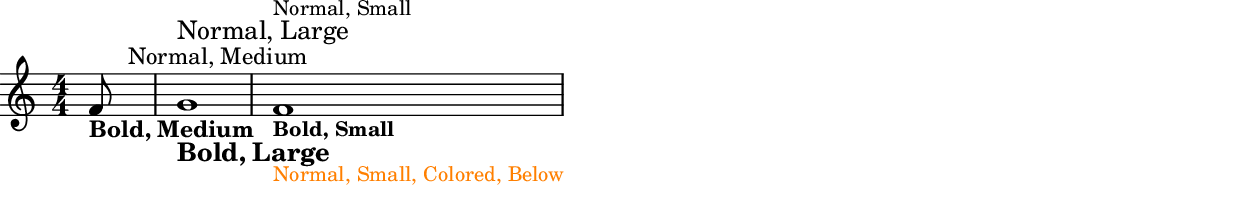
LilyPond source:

%% Generated by lilypond-book
%% Options: [exampleindent=10.16\mm,indent=0\mm,line-width=160\mm]
\include "lilypond-book-preamble.ly"


% ****************************************************************
% Start cut-&-pastable-section
% ****************************************************************

#(ly:set-option 'eps-box-padding 3.000000)



\paper {
  indent = 0\mm
  line-width = 160\mm
  % offset the left padding, also add 1mm as lilypond creates cropped
  % images with a little space on the right
  line-width = #(- line-width (* mm  3.000000) (* mm 1))
}

\layout {
  
}




% ****************************************************************
% ly snippet:
% ****************************************************************
\sourcefilename "/lilypond-2.24.3/input/regression/musicxml/32b-Articulations-Texts.xml"
\sourcefileline 0
\version "2.24.3"
% automatically converted by musicxml2ly from -
\pointAndClickOff

\header {
    texidoc = 
    "Text markup: 
                            different font sizes, weights and colors."
    }

\layout {
    \context { \Score
        autoBeaming = ##f
        }
    }
PartPOneVoiceOne =  \relative f' {
    \clef "treble" \numericTimeSignature\time 4/4 \key c \major | % 1
    f8*8 ^ "						Normal, Medium
					" _\markup{ \bold { Bold, Medium }
        } | % 2
    g1 ^\markup{ \large { Normal, Large } } _\markup{ \bold\large {
            Bold, Large } } | % 3
    f1 ^\markup{ \small { Normal, Small } } _\markup{ \bold\small {Bold,
            Small} } _\markup{ \small\with-color #(rgb-color 1.0 0.5
        0.0) {Normal, Small, Colored, Below} } }


% The score definition
\score {
    <<
        
        \new Staff
        <<
            
            \context Staff << 
                \mergeDifferentlyDottedOn\mergeDifferentlyHeadedOn
                \context Voice = "PartPOneVoiceOne" {  \PartPOneVoiceOne }
                >>
            >>
        
        >>
    \layout {}
    % To create MIDI output, uncomment the following line:
    %  \midi {\tempo 4 = 100 }
    }




% ****************************************************************
% end ly snippet
% ****************************************************************
